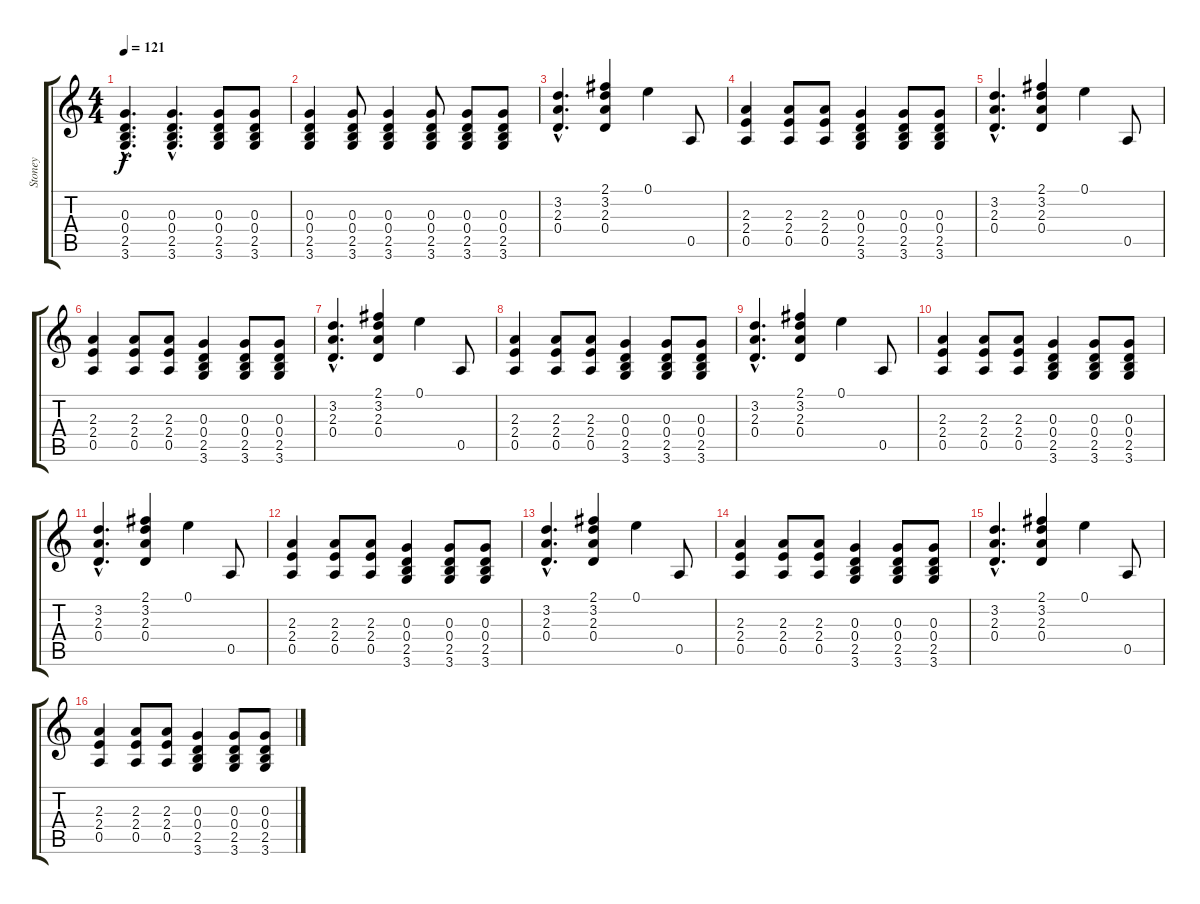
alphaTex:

\track ("Stoney" "Stoney") {instrument acousticguitarsteel}
\staff {score tabs}
\tuning (E4 B3 G3 D3 A2 E2) {hide}
\ts (4 4)
\tempo 121
\clef g2
\ks c
(0.3{hac} 0.4{hac} 2.5{hac} 3.6{hac}).4{d dy f} (0.3{hac} 0.4{hac} 2.5{hac} 3.6{hac}).4{d} (0.3 0.4 2.5 3.6).8 (0.3 0.4 2.5 3.6).8 |
(0.3 0.4 2.5 3.6).4 (0.3 0.4 2.5 3.6).8 (0.3 0.4 2.5 3.6).4 (0.3 0.4 2.5 3.6).8 (0.3 0.4 2.5 3.6).8 (0.3 0.4 2.5 3.6).8 |
(3.2{hac} 2.3{hac} 0.4{hac}).4{d} (2.1 3.2 2.3 0.4).4 0.1.4 0.5.8 |
(2.3 2.4 0.5).4 (2.3 2.4 0.5).8 (2.3 2.4 0.5).8 (0.3 0.4 2.5 3.6).4 (0.3 0.4 2.5 3.6).8 (0.3 0.4 2.5 3.6).8 |
(3.2{hac} 2.3{hac} 0.4{hac}).4{d} (2.1 3.2 2.3 0.4).4 0.1.4 0.5.8 |
(2.3 2.4 0.5).4 (2.3 2.4 0.5).8 (2.3 2.4 0.5).8 (0.3 0.4 2.5 3.6).4 (0.3 0.4 2.5 3.6).8 (0.3 0.4 2.5 3.6).8 |
(3.2{hac} 2.3{hac} 0.4{hac}).4{d} (2.1 3.2 2.3 0.4).4 0.1.4 0.5.8 |
(2.3 2.4 0.5).4 (2.3 2.4 0.5).8 (2.3 2.4 0.5).8 (0.3 0.4 2.5 3.6).4 (0.3 0.4 2.5 3.6).8 (0.3 0.4 2.5 3.6).8 |
(3.2{hac} 2.3{hac} 0.4{hac}).4{d} (2.1 3.2 2.3 0.4).4 0.1.4 0.5.8 |
(2.3 2.4 0.5).4 (2.3 2.4 0.5).8 (2.3 2.4 0.5).8 (0.3 0.4 2.5 3.6).4 (0.3 0.4 2.5 3.6).8 (0.3 0.4 2.5 3.6).8 |
(3.2{hac} 2.3{hac} 0.4{hac}).4{d} (2.1 3.2 2.3 0.4).4 0.1.4 0.5.8 |
(2.3 2.4 0.5).4 (2.3 2.4 0.5).8 (2.3 2.4 0.5).8 (0.3 0.4 2.5 3.6).4 (0.3 0.4 2.5 3.6).8 (0.3 0.4 2.5 3.6).8 |
(3.2{hac} 2.3{hac} 0.4{hac}).4{d} (2.1 3.2 2.3 0.4).4 0.1.4 0.5.8 |
(2.3 2.4 0.5).4 (2.3 2.4 0.5).8 (2.3 2.4 0.5).8 (0.3 0.4 2.5 3.6).4 (0.3 0.4 2.5 3.6).8 (0.3 0.4 2.5 3.6).8 |
(3.2{hac} 2.3{hac} 0.4{hac}).4{d} (2.1 3.2 2.3 0.4).4 0.1.4 0.5.8 |
(2.3 2.4 0.5).4 (2.3 2.4 0.5).8 (2.3 2.4 0.5).8 (0.3 0.4 2.5 3.6).4 (0.3 0.4 2.5 3.6).8 (0.3 0.4 2.5 3.6).8
